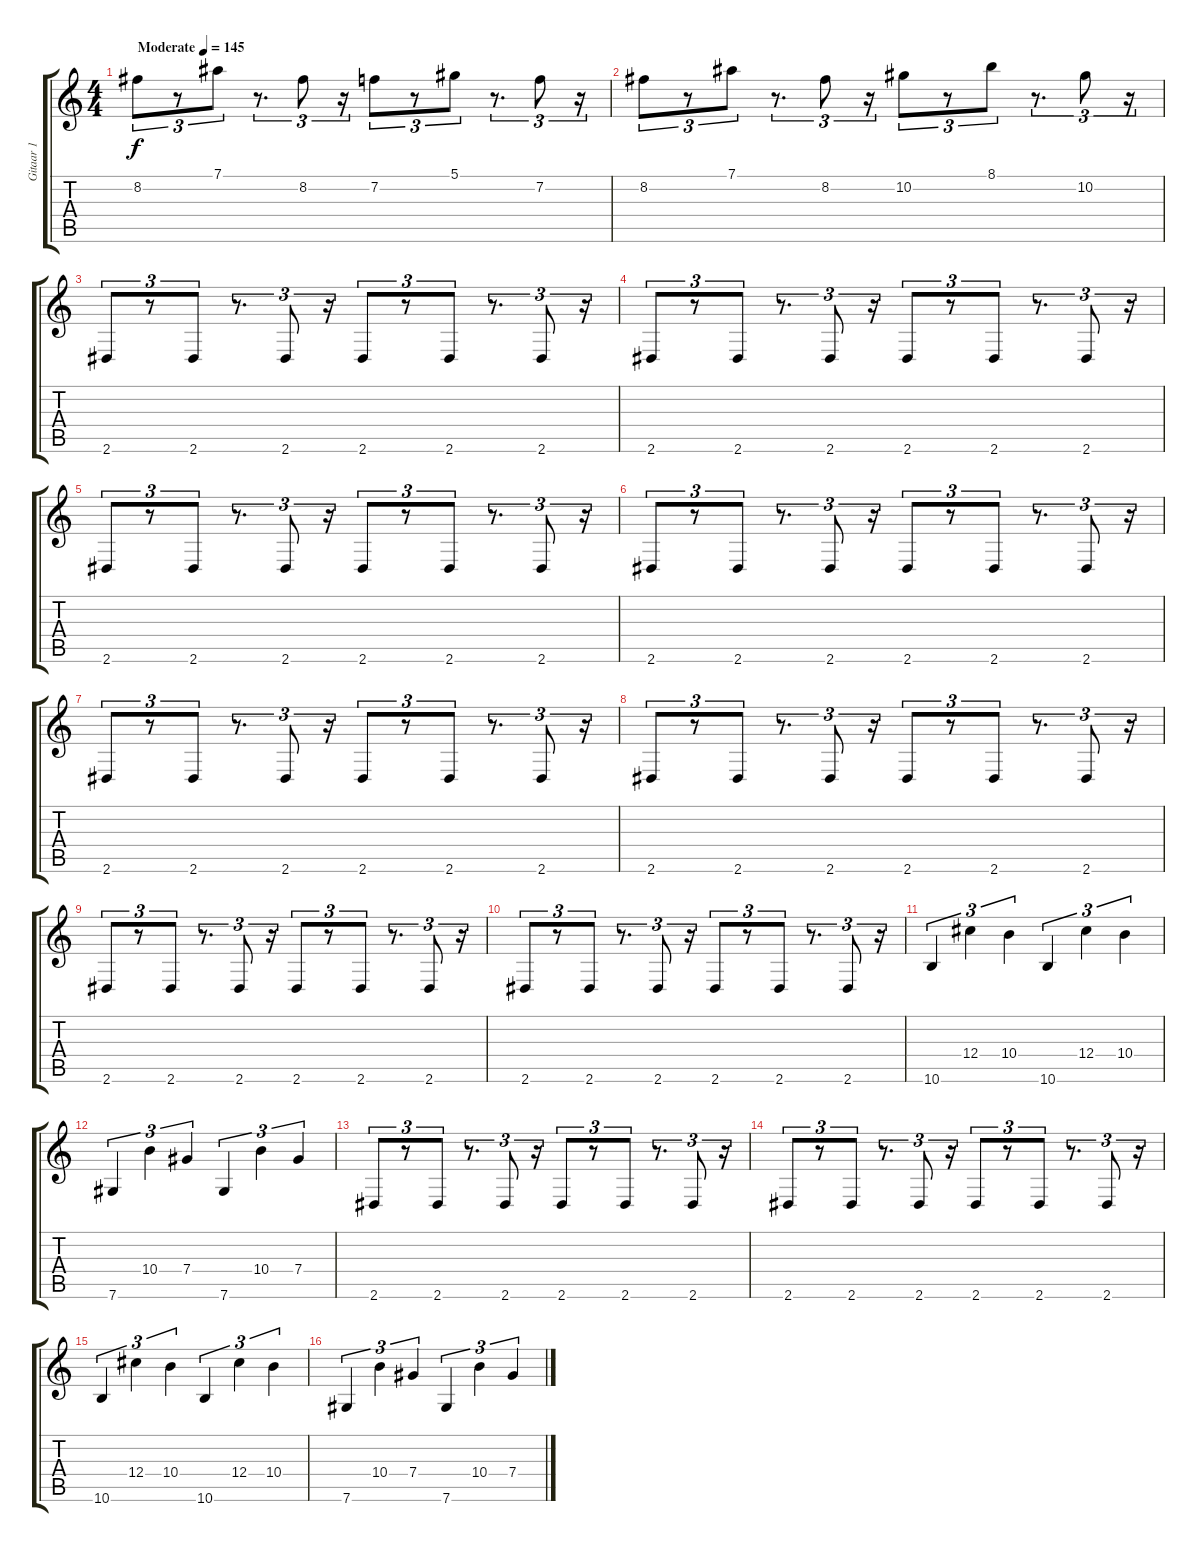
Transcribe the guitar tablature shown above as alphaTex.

\track ("Gitaar 1" "Gitaar 1") {instrument distortionguitar}
\staff {score tabs}
\tuning (Eb4 Bb3 Gb3 Db3 Ab2 Db2) {hide}
\ts (4 4)
\tempo (145 "Moderate")
\clef g2
\ks c
8.2.8{tu (3 2) dy f instrument distortionguitar} r.8{tu (3 2)} 7.1.8{tu (3 2)} r.8{d tu (3 2)} 8.2.8{tu (3 2)} r.16{tu (3 2)} 7.2.8{tu (3 2)} r.8{tu (3 2)} 5.1.8{tu (3 2)} r.8{d tu (3 2)} 7.2.8{tu (3 2)} r.16{tu (3 2)} |
8.2.8{tu (3 2)} r.8{tu (3 2)} 7.1.8{tu (3 2)} r.8{d tu (3 2)} 8.2.8{tu (3 2)} r.16{tu (3 2)} 10.2.8{tu (3 2)} r.8{tu (3 2)} 8.1.8{tu (3 2)} r.8{d tu (3 2)} 10.2.8{tu (3 2)} r.16{tu (3 2)} |
2.6.8{tu (3 2)} r.8{tu (3 2)} 2.6.8{tu (3 2)} r.8{d tu (3 2)} 2.6.8{tu (3 2)} r.16{tu (3 2)} 2.6.8{tu (3 2)} r.8{tu (3 2)} 2.6.8{tu (3 2)} r.8{d tu (3 2)} 2.6.8{tu (3 2)} r.16{tu (3 2)} |
2.6.8{tu (3 2)} r.8{tu (3 2)} 2.6.8{tu (3 2)} r.8{d tu (3 2)} 2.6.8{tu (3 2)} r.16{tu (3 2)} 2.6.8{tu (3 2)} r.8{tu (3 2)} 2.6.8{tu (3 2)} r.8{d tu (3 2)} 2.6.8{tu (3 2)} r.16{tu (3 2)} |
2.6.8{tu (3 2)} r.8{tu (3 2)} 2.6.8{tu (3 2)} r.8{d tu (3 2)} 2.6.8{tu (3 2)} r.16{tu (3 2)} 2.6.8{tu (3 2)} r.8{tu (3 2)} 2.6.8{tu (3 2)} r.8{d tu (3 2)} 2.6.8{tu (3 2)} r.16{tu (3 2)} |
2.6.8{tu (3 2)} r.8{tu (3 2)} 2.6.8{tu (3 2)} r.8{d tu (3 2)} 2.6.8{tu (3 2)} r.16{tu (3 2)} 2.6.8{tu (3 2)} r.8{tu (3 2)} 2.6.8{tu (3 2)} r.8{d tu (3 2)} 2.6.8{tu (3 2)} r.16{tu (3 2)} |
2.6.8{tu (3 2)} r.8{tu (3 2)} 2.6.8{tu (3 2)} r.8{d tu (3 2)} 2.6.8{tu (3 2)} r.16{tu (3 2)} 2.6.8{tu (3 2)} r.8{tu (3 2)} 2.6.8{tu (3 2)} r.8{d tu (3 2)} 2.6.8{tu (3 2)} r.16{tu (3 2)} |
2.6.8{tu (3 2)} r.8{tu (3 2)} 2.6.8{tu (3 2)} r.8{d tu (3 2)} 2.6.8{tu (3 2)} r.16{tu (3 2)} 2.6.8{tu (3 2)} r.8{tu (3 2)} 2.6.8{tu (3 2)} r.8{d tu (3 2)} 2.6.8{tu (3 2)} r.16{tu (3 2)} |
2.6.8{tu (3 2)} r.8{tu (3 2)} 2.6.8{tu (3 2)} r.8{d tu (3 2)} 2.6.8{tu (3 2)} r.16{tu (3 2)} 2.6.8{tu (3 2)} r.8{tu (3 2)} 2.6.8{tu (3 2)} r.8{d tu (3 2)} 2.6.8{tu (3 2)} r.16{tu (3 2)} |
2.6.8{tu (3 2)} r.8{tu (3 2)} 2.6.8{tu (3 2)} r.8{d tu (3 2)} 2.6.8{tu (3 2)} r.16{tu (3 2)} 2.6.8{tu (3 2)} r.8{tu (3 2)} 2.6.8{tu (3 2)} r.8{d tu (3 2)} 2.6.8{tu (3 2)} r.16{tu (3 2)} |
10.6.4{tu (3 2)} 12.4.4{tu (3 2)} 10.4.4{tu (3 2)} 10.6.4{tu (3 2)} 12.4.4{tu (3 2)} 10.4.4{tu (3 2)} |
7.6.4{tu (3 2)} 10.4.4{tu (3 2)} 7.4.4{tu (3 2)} 7.6.4{tu (3 2)} 10.4.4{tu (3 2)} 7.4.4{tu (3 2)} |
2.6.8{tu (3 2)} r.8{tu (3 2)} 2.6.8{tu (3 2)} r.8{d tu (3 2)} 2.6.8{tu (3 2)} r.16{tu (3 2)} 2.6.8{tu (3 2)} r.8{tu (3 2)} 2.6.8{tu (3 2)} r.8{d tu (3 2)} 2.6.8{tu (3 2)} r.16{tu (3 2)} |
2.6.8{tu (3 2)} r.8{tu (3 2)} 2.6.8{tu (3 2)} r.8{d tu (3 2)} 2.6.8{tu (3 2)} r.16{tu (3 2)} 2.6.8{tu (3 2)} r.8{tu (3 2)} 2.6.8{tu (3 2)} r.8{d tu (3 2)} 2.6.8{tu (3 2)} r.16{tu (3 2)} |
10.6.4{tu (3 2)} 12.4.4{tu (3 2)} 10.4.4{tu (3 2)} 10.6.4{tu (3 2)} 12.4.4{tu (3 2)} 10.4.4{tu (3 2)} |
7.6.4{tu (3 2)} 10.4.4{tu (3 2)} 7.4.4{tu (3 2)} 7.6.4{tu (3 2)} 10.4.4{tu (3 2)} 7.4.4{tu (3 2)}
